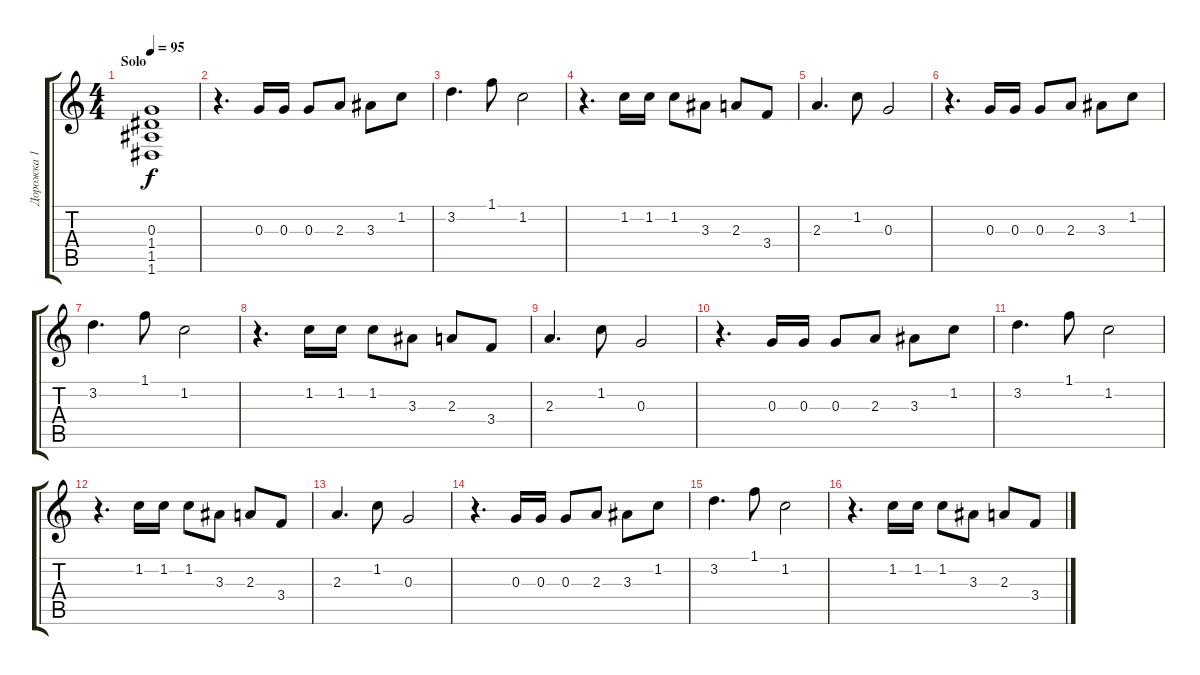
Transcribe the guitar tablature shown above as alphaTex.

\track ("Дорожка 1" "Дорожка 1") {instrument electricguitarclean}
\staff {score tabs}
\tuning (E4 B3 G3 D3 A2 D2) {hide}
\ts (4 4)
\section ("" "Solo")
\tempo 95
\clef g2
\ks c
(0.3 1.4 1.5 1.6).1{dy f} |
r.4{d} 0.3.16{instrument overdrivenguitar} 0.3.16 0.3.8 2.3.8 3.3.8 1.2.8 |
3.2.4{d} 1.1.8 1.2.2 |
r.4{d} 1.2.16 1.2.16 1.2.8 3.3.8 2.3.8 3.4.8 |
2.3.4{d} 1.2.8 0.3.2 |
r.4{d} 0.3.16 0.3.16 0.3.8 2.3.8 3.3.8 1.2.8 |
3.2.4{d} 1.1.8 1.2.2 |
r.4{d} 1.2.16 1.2.16 1.2.8 3.3.8 2.3.8 3.4.8 |
2.3.4{d} 1.2.8 0.3.2 |
r.4{d} 0.3.16 0.3.16 0.3.8 2.3.8 3.3.8 1.2.8 |
3.2.4{d} 1.1.8 1.2.2 |
r.4{d} 1.2.16 1.2.16 1.2.8 3.3.8 2.3.8 3.4.8 |
2.3.4{d} 1.2.8 0.3.2 |
r.4{d} 0.3.16 0.3.16 0.3.8 2.3.8 3.3.8 1.2.8 |
3.2.4{d} 1.1.8 1.2.2 |
r.4{d} 1.2.16 1.2.16 1.2.8 3.3.8 2.3.8 3.4.8
